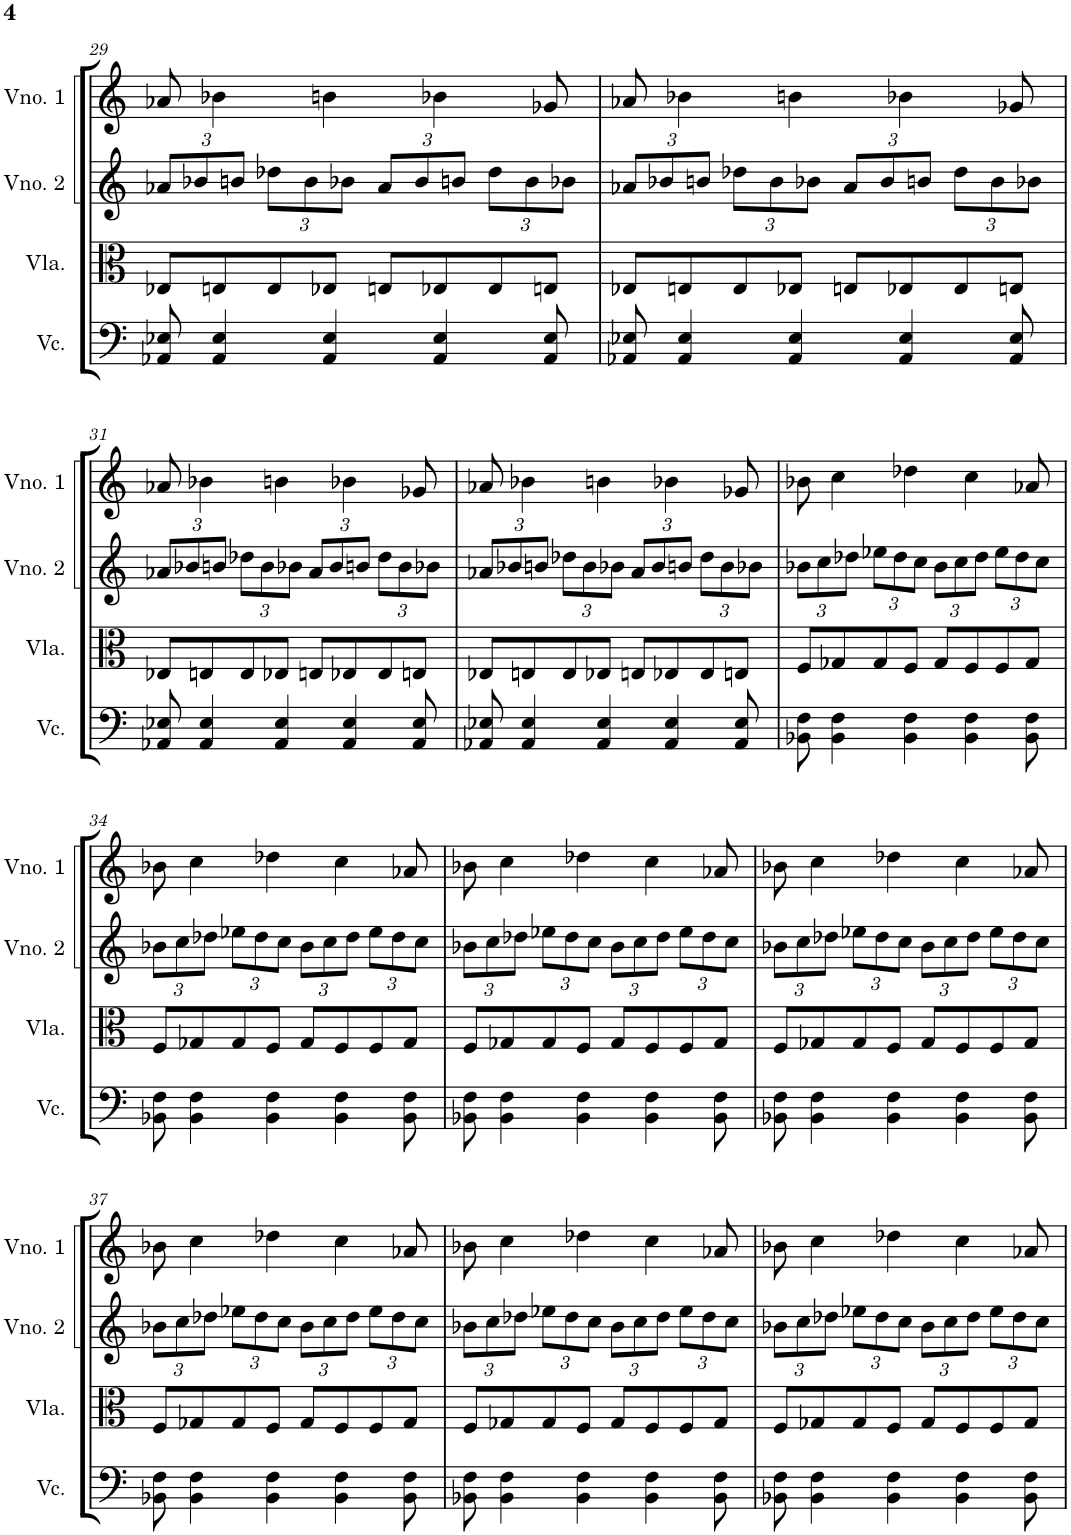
**kern	**kern	**kern	**kern
*part4	*part3	*part2	*part1
*staff4	*staff3	*staff2	*staff1
*I"Violoncelo	*I"Viola	*I"Violino 2	*I"Violino 1
*I'Vc.	*I'Vla.	*I'Vno. 2	*I'Vno. 1
!!LO:PB:g=z
*clefF4	*clefC3	*clefG2	*clefG2
*k[]	*k[]	*k[]	*k[]
*M4/4	*M4/4	*M4/4	*M4/4
*	*	*Xbrackettup	*
=29	=29	=29	=29
8AA-X/ 8E-X/	8E-X/L	12a-X/L	8a-X/
.	.	12b-X/	.
4AA-/ 4E-/	8En/	.	4b-X\
.	.	12bn/J	.
.	8E/	12dd-X\L	.
.	.	12b\	.
4AA-/ 4E-/	8E-X/J	.	4bn\
.	.	12b-X\J	.
.	8En/L	12a-/L	.
.	.	12b-/	.
4AA-/ 4E-/	8E-X/	.	4b-X\
.	.	12bn/J	.
.	8E-/	12dd-\L	.
.	.	12b\	.
8AA-/ 8E-/	8En/J	.	8g-X/
.	.	12b-X\J	.
=30	=30	=30	=30
8AA-X/ 8E-X/	8E-X/L	12a-X/L	8a-X/
.	.	12b-X/	.
4AA-/ 4E-/	8En/	.	4b-X\
.	.	12bn/J	.
.	8E/	12dd-X\L	.
.	.	12b\	.
4AA-/ 4E-/	8E-X/J	.	4bn\
.	.	12b-X\J	.
.	8En/L	12a-/L	.
.	.	12b-/	.
4AA-/ 4E-/	8E-X/	.	4b-X\
.	.	12bn/J	.
.	8E-/	12dd-\L	.
.	.	12b\	.
8AA-/ 8E-/	8En/J	.	8g-X/
.	.	12b-X\J	.
!!LO:LB:g=z
=31	=31	=31	=31
8AA-X/ 8E-X/	8E-X/L	12a-X/L	8a-X/
.	.	12b-X/	.
4AA-/ 4E-/	8En/	.	4b-X\
.	.	12bn/J	.
.	8E/	12dd-X\L	.
.	.	12b\	.
4AA-/ 4E-/	8E-X/J	.	4bn\
.	.	12b-X\J	.
.	8En/L	12a-/L	.
.	.	12b-/	.
4AA-/ 4E-/	8E-X/	.	4b-X\
.	.	12bn/J	.
.	8E-/	12dd-\L	.
.	.	12b\	.
8AA-/ 8E-/	8En/J	.	8g-X/
.	.	12b-X\J	.
=32	=32	=32	=32
8AA-X/ 8E-X/	8E-X/L	12a-X/L	8a-X/
.	.	12b-X/	.
4AA-/ 4E-/	8En/	.	4b-X\
.	.	12bn/J	.
.	8E/	12dd-X\L	.
.	.	12b\	.
4AA-/ 4E-/	8E-X/J	.	4bn\
.	.	12b-X\J	.
.	8En/L	12a-/L	.
.	.	12b-/	.
4AA-/ 4E-/	8E-X/	.	4b-X\
.	.	12bn/J	.
.	8E-/	12dd-\L	.
.	.	12b\	.
8AA-/ 8E-/	8En/J	.	8g-X/
.	.	12b-X\J	.
=33	=33	=33	=33
8BB-X\ 8F\	8F/L	12b-X\L	8b-X\
.	.	12cc\	.
4BB-\ 4F\	8G-X/	.	4cc\
.	.	12dd-X\J	.
.	8G-/	12ee-X\L	.
.	.	12dd-\	.
4BB-\ 4F\	8F/J	.	4dd-X\
.	.	12cc\J	.
.	8G-/L	12b-\L	.
.	.	12cc\	.
4BB-\ 4F\	8F/	.	4cc\
.	.	12dd-\J	.
.	8F/	12ee-\L	.
.	.	12dd-\	.
8BB-\ 8F\	8G-/J	.	8a-X/
.	.	12cc\J	.
!!LO:LB:g=z
=34	=34	=34	=34
8BB-X\ 8F\	8F/L	12b-X\L	8b-X\
.	.	12cc\	.
4BB-\ 4F\	8G-X/	.	4cc\
.	.	12dd-X\J	.
.	8G-/	12ee-X\L	.
.	.	12dd-\	.
4BB-\ 4F\	8F/J	.	4dd-X\
.	.	12cc\J	.
.	8G-/L	12b-\L	.
.	.	12cc\	.
4BB-\ 4F\	8F/	.	4cc\
.	.	12dd-\J	.
.	8F/	12ee-\L	.
.	.	12dd-\	.
8BB-\ 8F\	8G-/J	.	8a-X/
.	.	12cc\J	.
=35	=35	=35	=35
8BB-X\ 8F\	8F/L	12b-X\L	8b-X\
.	.	12cc\	.
4BB-\ 4F\	8G-X/	.	4cc\
.	.	12dd-X\J	.
.	8G-/	12ee-X\L	.
.	.	12dd-\	.
4BB-\ 4F\	8F/J	.	4dd-X\
.	.	12cc\J	.
.	8G-/L	12b-\L	.
.	.	12cc\	.
4BB-\ 4F\	8F/	.	4cc\
.	.	12dd-\J	.
.	8F/	12ee-\L	.
.	.	12dd-\	.
8BB-\ 8F\	8G-/J	.	8a-X/
.	.	12cc\J	.
=36	=36	=36	=36
8BB-X\ 8F\	8F/L	12b-X\L	8b-X\
.	.	12cc\	.
4BB-\ 4F\	8G-X/	.	4cc\
.	.	12dd-X\J	.
.	8G-/	12ee-X\L	.
.	.	12dd-\	.
4BB-\ 4F\	8F/J	.	4dd-X\
.	.	12cc\J	.
.	8G-/L	12b-\L	.
.	.	12cc\	.
4BB-\ 4F\	8F/	.	4cc\
.	.	12dd-\J	.
.	8F/	12ee-\L	.
.	.	12dd-\	.
8BB-\ 8F\	8G-/J	.	8a-X/
.	.	12cc\J	.
!!LO:LB:g=z
=37	=37	=37	=37
8BB-X\ 8F\	8F/L	12b-X\L	8b-X\
.	.	12cc\	.
4BB-\ 4F\	8G-X/	.	4cc\
.	.	12dd-X\J	.
.	8G-/	12ee-X\L	.
.	.	12dd-\	.
4BB-\ 4F\	8F/J	.	4dd-X\
.	.	12cc\J	.
.	8G-/L	12b-\L	.
.	.	12cc\	.
4BB-\ 4F\	8F/	.	4cc\
.	.	12dd-\J	.
.	8F/	12ee-\L	.
.	.	12dd-\	.
8BB-\ 8F\	8G-/J	.	8a-X/
.	.	12cc\J	.
=38	=38	=38	=38
8BB-X\ 8F\	8F/L	12b-X\L	8b-X\
.	.	12cc\	.
4BB-\ 4F\	8G-X/	.	4cc\
.	.	12dd-X\J	.
.	8G-/	12ee-X\L	.
.	.	12dd-\	.
4BB-\ 4F\	8F/J	.	4dd-X\
.	.	12cc\J	.
.	8G-/L	12b-\L	.
.	.	12cc\	.
4BB-\ 4F\	8F/	.	4cc\
.	.	12dd-\J	.
.	8F/	12ee-\L	.
.	.	12dd-\	.
8BB-\ 8F\	8G-/J	.	8a-X/
.	.	12cc\J	.
=39	=39	=39	=39
8BB-X\ 8F\	8F/L	12b-X\L	8b-X\
.	.	12cc\	.
4BB-\ 4F\	8G-X/	.	4cc\
.	.	12dd-X\J	.
.	8G-/	12ee-X\L	.
.	.	12dd-\	.
4BB-\ 4F\	8F/J	.	4dd-X\
.	.	12cc\J	.
.	8G-/L	12b-\L	.
.	.	12cc\	.
4BB-\ 4F\	8F/	.	4cc\
.	.	12dd-\J	.
.	8F/	12ee-\L	.
.	.	12dd-\	.
8BB-\ 8F\	8G-/J	.	8a-X/
.	.	12cc\J	.
=	=	=	=
*-	*-	*-	*-
